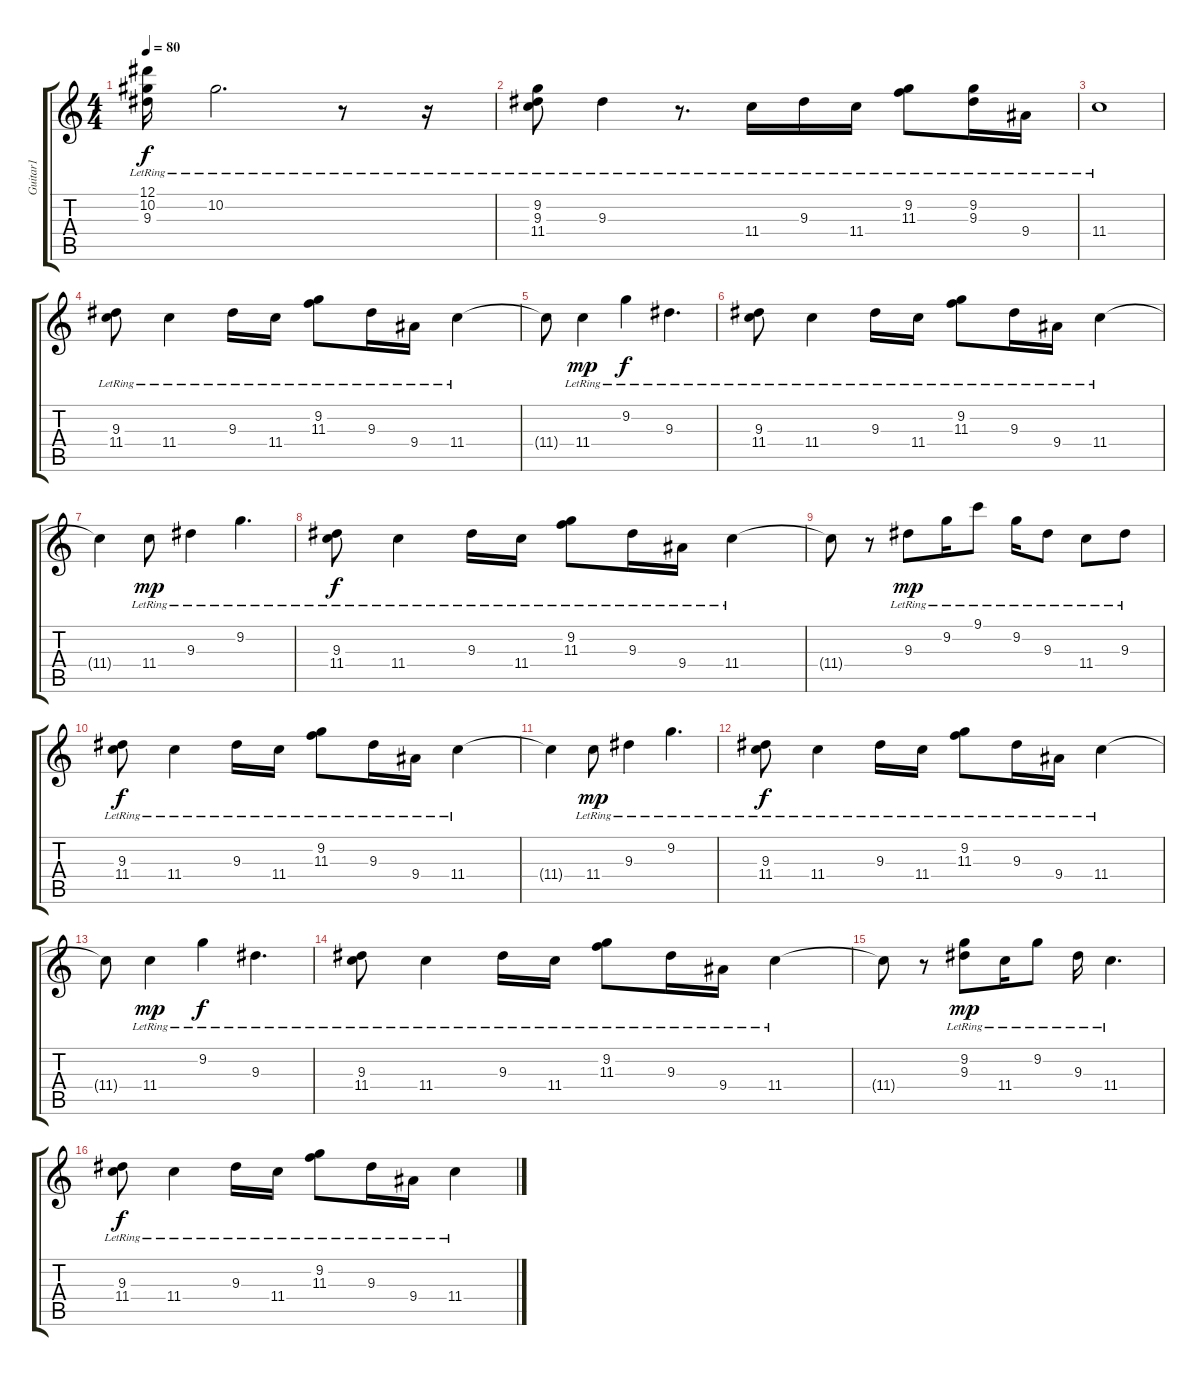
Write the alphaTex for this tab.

\track ("Guitar1" "Guitar1") {instrument overdrivenguitar}
\staff {score tabs}
\tuning (Eb4 Bb3 Gb3 Db3 Ab2 Eb2) {hide}
\ts (4 4)
\tempo 80
\clef g2
\ks c
(12.1{lr} 10.2{lr} 9.3{lr}).16{dy f} 10.2{lr}.2{d} r.8 r.16 |
(9.2{lr} 9.3{lr} 11.4{lr}).8 9.3{lr}.4 r.8{d} 11.4{lr}.16 9.3{lr}.16 11.4{lr}.16 (9.2{lr} 11.3{lr}).8 (9.2{lr} 9.3{lr}).16 9.4{lr}.16 |
11.4{lr}.1 |
(9.3{lr} 11.4{lr}).8 11.4{lr}.4 9.3{lr}.16 11.4{lr}.16 (9.2{lr} 11.3{lr}).8 9.3{lr}.16 9.4{lr}.16 11.4{lr}.4 |
11.4{t}.8 11.4{lr}.4{dy mp} 9.2{lr}.4{dy f} 9.3{lr}.4{d} |
(9.3{lr} 11.4{lr}).8 11.4{lr}.4 9.3{lr}.16 11.4{lr}.16 (9.2{lr} 11.3{lr}).8 9.3{lr}.16 9.4{lr}.16 11.4{lr}.4 |
11.4{t}.4 11.4{lr}.8{dy mp} 9.3{lr}.4 9.2{lr}.4{d} |
(9.3{lr} 11.4{lr}).8{dy f} 11.4{lr}.4 9.3{lr}.16 11.4{lr}.16 (9.2{lr} 11.3{lr}).8 9.3{lr}.16 9.4{lr}.16 11.4{lr}.4 |
11.4{t}.8 r.8 9.3{lr}.8{dy mp} 9.2{lr}.16 9.1{lr}.8 9.2{lr}.16 9.3{lr}.8 11.4{lr}.8 9.3{lr}.8 |
(9.3{lr} 11.4{lr}).8{dy f} 11.4{lr}.4 9.3{lr}.16 11.4{lr}.16 (9.2{lr} 11.3{lr}).8 9.3{lr}.16 9.4{lr}.16 11.4{lr}.4 |
11.4{t}.4 11.4{lr}.8{dy mp} 9.3{lr}.4 9.2{lr}.4{d} |
(9.3{lr} 11.4{lr}).8{dy f} 11.4{lr}.4 9.3{lr}.16 11.4{lr}.16 (9.2{lr} 11.3{lr}).8 9.3{lr}.16 9.4{lr}.16 11.4{lr}.4 |
11.4{t}.8 11.4{lr}.4{dy mp} 9.2{lr}.4{dy f} 9.3{lr}.4{d} |
(9.3{lr} 11.4{lr}).8 11.4{lr}.4 9.3{lr}.16 11.4{lr}.16 (9.2{lr} 11.3{lr}).8 9.3{lr}.16 9.4{lr}.16 11.4{lr}.4 |
11.4{t}.8 r.8 (9.2{lr} 9.3{lr}).8{dy mp} 11.4{lr}.16 9.2{lr}.8 9.3{lr}.16 11.4{lr}.4{d} |
(9.3{lr} 11.4{lr}).8{dy f} 11.4{lr}.4 9.3{lr}.16 11.4{lr}.16 (9.2{lr} 11.3{lr}).8 9.3{lr}.16 9.4{lr}.16 11.4{lr}.4
